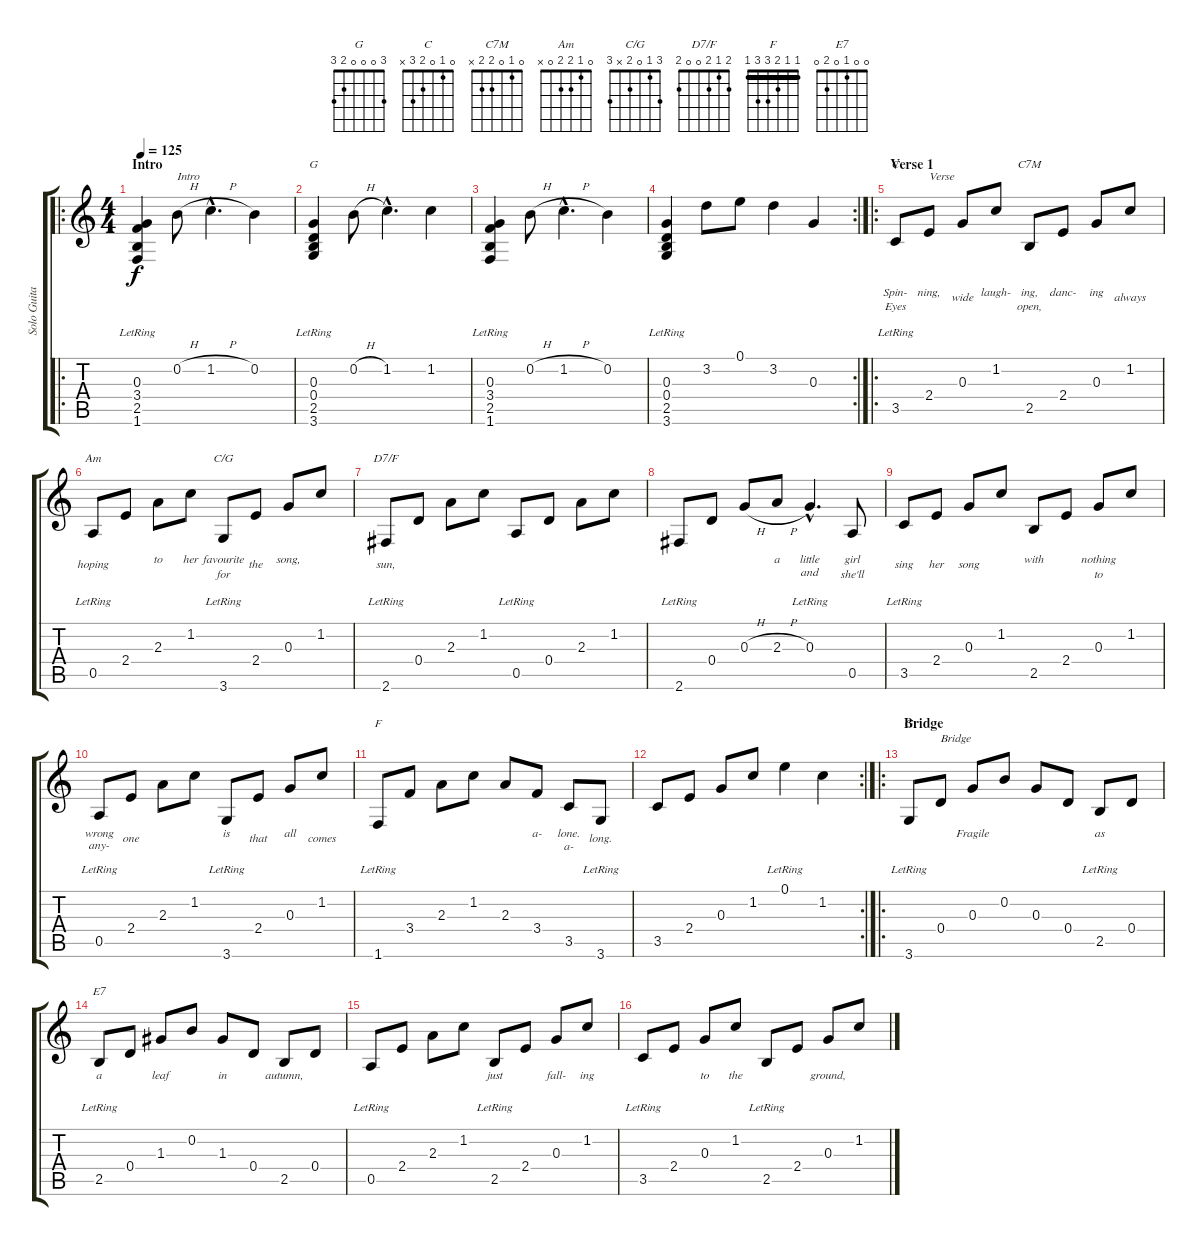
\track ("Solo Guitar Arr. by C. Lemon" "Solo Guita") {instrument acousticguitarnylon}
\staff {score tabs}
\tuning (E4 B3 G3 D3 A2 E2) {hide}
\chord ("G" x 0 0 0 2 3)
\chord ("C" 0 1 0 2 3 x)
\chord ("C7M" 0 1 0 2 2 x)
\chord ("Am" 0 1 2 2 0 x)
\chord ("C/G" 3 1 0 2 x 3)
\chord ("D7/F" 2 1 2 0 0 2)
\chord ("F" 1 1 2 3 3 1) {barre 1}
\chord ("G" 3 0 0 0 2 3)
\chord ("E7" 0 0 1 0 2 0)
\ro
\ts (4 4)
\section ("" "Intro")
\tempo 125
\clef g2
\ks c
(0.3 3.4{lr} 2.5{lr} 1.6).4{dy f instrument acousticguitarnylon} 0.2{h}.8{txt "Intro"} 1.2{h hac}.4{d} 0.2.4 |
(0.3{lr} 0.4 2.5 3.6).4{ch "G"} 0.2{h}.8 1.2{hac}.4{d} 1.2.4 |
(0.3 3.4{lr} 2.5{lr} 1.6).4 0.2{h}.8 1.2{h hac}.4{d} 0.2.4 |
\rc 2
(0.3 0.4{lr} 2.5 3.6).4 3.2.8 0.1.8 3.2.4 0.3.4 |
\ro
\section ("" "Verse 1")
3.5{lr}.8{ch "C" lyrics (0 "Spin-") lyrics (1 "Eyes") lyrics (2 "") lyrics (3 "") lyrics (4 "")} 2.4.8{txt "Verse" lyrics (0 "ning,") lyrics (1 "") lyrics (2 "") lyrics (3 "") lyrics (4 "")} 0.3.8{lyrics (0 "") lyrics (1 "wide") lyrics (2 "") lyrics (3 "") lyrics (4 "")} 1.2.8{lyrics (0 "laugh-") lyrics (1 "") lyrics (2 "") lyrics (3 "") lyrics (4 "")} 2.5.8{ch "C7M" lyrics (0 "ing,") lyrics (1 "open,") lyrics (2 "") lyrics (3 "") lyrics (4 "")} 2.4.8{lyrics (0 "danc-") lyrics (1 "") lyrics (2 "") lyrics (3 "") lyrics (4 "")} 0.3.8{lyrics (0 "ing") lyrics (1 "") lyrics (2 "") lyrics (3 "") lyrics (4 "")} 1.2.8{lyrics (0 "") lyrics (1 "always") lyrics (2 "") lyrics (3 "") lyrics (4 "")} |
0.5{lr}.8{ch "Am" lyrics (0 "") lyrics (1 "hoping") lyrics (2 "") lyrics (3 "") lyrics (4 "")} 2.4.8{lyrics (0 "") lyrics (1 "") lyrics (2 "") lyrics (3 "") lyrics (4 "")} 2.3.8{lyrics (0 "to") lyrics (1 "") lyrics (2 "") lyrics (3 "") lyrics (4 "")} 1.2.8{lyrics (0 "her") lyrics (1 "") lyrics (2 "") lyrics (3 "") lyrics (4 "")} 3.6{lr}.8{ch "C/G" lyrics (0 "favourite") lyrics (1 "for") lyrics (2 "") lyrics (3 "") lyrics (4 "")} 2.4.8{lyrics (0 "") lyrics (1 "the") lyrics (2 "") lyrics (3 "") lyrics (4 "")} 0.3.8{lyrics (0 "song,") lyrics (1 "") lyrics (2 "") lyrics (3 "") lyrics (4 "")} 1.2.8{lyrics (0 "") lyrics (1 "") lyrics (2 "") lyrics (3 "") lyrics (4 "")} |
2.6{lr}.8{ch "D7/F" lyrics (0 "") lyrics (1 "sun,") lyrics (2 "") lyrics (3 "") lyrics (4 "")} 0.4.8{lyrics (0 "") lyrics (1 "") lyrics (2 "") lyrics (3 "") lyrics (4 "")} 2.3.8{lyrics (0 "") lyrics (1 "") lyrics (2 "") lyrics (3 "") lyrics (4 "")} 1.2.8{lyrics (0 "") lyrics (1 "") lyrics (2 "") lyrics (3 "") lyrics (4 "")} 0.5{lr}.8{lyrics (0 "") lyrics (1 "") lyrics (2 "") lyrics (3 "") lyrics (4 "")} 0.4.8{lyrics (0 "") lyrics (1 "") lyrics (2 "") lyrics (3 "") lyrics (4 "")} 2.3.8{lyrics (0 "") lyrics (1 "") lyrics (2 "") lyrics (3 "") lyrics (4 "")} 1.2.8{lyrics (0 "") lyrics (1 "") lyrics (2 "") lyrics (3 "") lyrics (4 "")} |
2.6{lr}.8{lyrics (0 "") lyrics (1 "") lyrics (2 "") lyrics (3 "") lyrics (4 "")} 0.4.8{lyrics (0 "") lyrics (1 "") lyrics (2 "") lyrics (3 "") lyrics (4 "")} 0.3{h}.8{lyrics (0 "") lyrics (1 "") lyrics (2 "") lyrics (3 "") lyrics (4 "")} 2.3{h}.8{lyrics (0 "a") lyrics (1 "") lyrics (2 "") lyrics (3 "") lyrics (4 "")} 0.3{hac lr}.4{d lyrics (0 "little") lyrics (1 "and") lyrics (2 "") lyrics (3 "") lyrics (4 "")} 0.5.8{lyrics (0 "girl") lyrics (1 "she'll") lyrics (2 "") lyrics (3 "") lyrics (4 "")} |
3.5{lr}.8{lyrics (0 "") lyrics (1 "sing") lyrics (2 "") lyrics (3 "") lyrics (4 "")} 2.4.8{lyrics (0 "") lyrics (1 "her") lyrics (2 "") lyrics (3 "") lyrics (4 "")} 0.3.8{lyrics (0 "") lyrics (1 "song") lyrics (2 "") lyrics (3 "") lyrics (4 "")} 1.2.8{lyrics (0 "") lyrics (1 "") lyrics (2 "") lyrics (3 "") lyrics (4 "")} 2.5.8{lyrics (0 "with") lyrics (1 "") lyrics (2 "") lyrics (3 "") lyrics (4 "")} 2.4.8{lyrics (0 "") lyrics (1 "") lyrics (2 "") lyrics (3 "") lyrics (4 "")} 0.3.8{lyrics (0 "nothing") lyrics (1 "to") lyrics (2 "") lyrics (3 "") lyrics (4 "")} 1.2.8{lyrics (0 "") lyrics (1 "") lyrics (2 "") lyrics (3 "") lyrics (4 "")} |
0.5{lr}.8{lyrics (0 "wrong") lyrics (1 "any-") lyrics (2 "") lyrics (3 "") lyrics (4 "")} 2.4.8{lyrics (0 "") lyrics (1 "one") lyrics (2 "") lyrics (3 "") lyrics (4 "")} 2.3.8{lyrics (0 "") lyrics (1 "") lyrics (2 "") lyrics (3 "") lyrics (4 "")} 1.2.8{lyrics (0 "") lyrics (1 "") lyrics (2 "") lyrics (3 "") lyrics (4 "")} 3.6{lr}.8{lyrics (0 "is") lyrics (1 "") lyrics (2 "") lyrics (3 "") lyrics (4 "")} 2.4.8{lyrics (0 "") lyrics (1 "that") lyrics (2 "") lyrics (3 "") lyrics (4 "")} 0.3.8{lyrics (0 "all") lyrics (1 "") lyrics (2 "") lyrics (3 "") lyrics (4 "")} 1.2.8{lyrics (0 "") lyrics (1 "comes") lyrics (2 "") lyrics (3 "") lyrics (4 "")} |
1.6{lr}.8{ch "F" lyrics (0 "") lyrics (1 "") lyrics (2 "") lyrics (3 "") lyrics (4 "")} 3.4.8{lyrics (0 "") lyrics (1 "") lyrics (2 "") lyrics (3 "") lyrics (4 "")} 2.3.8{lyrics (0 "") lyrics (1 "") lyrics (2 "") lyrics (3 "") lyrics (4 "")} 1.2.8{lyrics (0 "") lyrics (1 "") lyrics (2 "") lyrics (3 "") lyrics (4 "")} 2.3.8{lyrics (0 "") lyrics (1 "") lyrics (2 "") lyrics (3 "") lyrics (4 "")} 3.4.8{lyrics (0 "a-") lyrics (1 "") lyrics (2 "") lyrics (3 "") lyrics (4 "")} 3.5.8{lyrics (0 "lone.") lyrics (1 "a-") lyrics (2 "") lyrics (3 "") lyrics (4 "")} 3.6{lr}.8{lyrics (0 "") lyrics (1 "long.") lyrics (2 "") lyrics (3 "") lyrics (4 "")} |
\rc 2
3.5.8{lyrics (0 "") lyrics (1 "") lyrics (2 "") lyrics (3 "") lyrics (4 "")} 2.4.8{lyrics (0 "") lyrics (1 "") lyrics (2 "") lyrics (3 "") lyrics (4 "")} 0.3.8{lyrics (0 "") lyrics (1 "") lyrics (2 "") lyrics (3 "") lyrics (4 "")} 1.2.8{lyrics (0 "") lyrics (1 "") lyrics (2 "") lyrics (3 "") lyrics (4 "")} 0.1{lr}.4{lyrics (0 "") lyrics (1 "") lyrics (2 "") lyrics (3 "") lyrics (4 "")} 1.2.4{lyrics (0 "") lyrics (1 "") lyrics (2 "") lyrics (3 "") lyrics (4 "")} |
\ro
\section ("" "Bridge")
3.6{lr}.8{ch "G" lyrics (0 "") lyrics (1 "") lyrics (2 "") lyrics (3 "") lyrics (4 "")} 0.4.8{txt "Bridge" lyrics (0 "") lyrics (1 "") lyrics (2 "") lyrics (3 "") lyrics (4 "")} 0.3.8{lyrics (0 "Fragile") lyrics (1 "") lyrics (2 "") lyrics (3 "") lyrics (4 "")} 0.2.8{lyrics (0 "") lyrics (1 "") lyrics (2 "") lyrics (3 "") lyrics (4 "")} 0.3.8{lyrics (0 "") lyrics (1 "") lyrics (2 "") lyrics (3 "") lyrics (4 "")} 0.4.8{lyrics (0 "") lyrics (1 "") lyrics (2 "") lyrics (3 "") lyrics (4 "")} 2.5{lr}.8{lyrics (0 "as") lyrics (1 "") lyrics (2 "") lyrics (3 "") lyrics (4 "")} 0.4.8{lyrics (0 "") lyrics (1 "") lyrics (2 "") lyrics (3 "") lyrics (4 "")} |
2.5{lr}.8{ch "E7" lyrics (0 "a") lyrics (1 "") lyrics (2 "") lyrics (3 "") lyrics (4 "")} 0.4.8{lyrics (0 "") lyrics (1 "") lyrics (2 "") lyrics (3 "") lyrics (4 "")} 1.3.8{lyrics (0 "leaf") lyrics (1 "") lyrics (2 "") lyrics (3 "") lyrics (4 "")} 0.2.8{lyrics (0 "") lyrics (1 "") lyrics (2 "") lyrics (3 "") lyrics (4 "")} 1.3.8{lyrics (0 "in") lyrics (1 "") lyrics (2 "") lyrics (3 "") lyrics (4 "")} 0.4.8{lyrics (0 "") lyrics (1 "") lyrics (2 "") lyrics (3 "") lyrics (4 "")} 2.5.8{lyrics (0 "autumn,") lyrics (1 "") lyrics (2 "") lyrics (3 "") lyrics (4 "")} 0.4.8{lyrics (0 "") lyrics (1 "") lyrics (2 "") lyrics (3 "") lyrics (4 "")} |
0.5{lr}.8{lyrics (0 "") lyrics (1 "") lyrics (2 "") lyrics (3 "") lyrics (4 "")} 2.4.8{lyrics (0 "") lyrics (1 "") lyrics (2 "") lyrics (3 "") lyrics (4 "")} 2.3.8{lyrics (0 "") lyrics (1 "") lyrics (2 "") lyrics (3 "") lyrics (4 "")} 1.2.8{lyrics (0 "") lyrics (1 "") lyrics (2 "") lyrics (3 "") lyrics (4 "")} 2.5{lr}.8{lyrics (0 "just") lyrics (1 "") lyrics (2 "") lyrics (3 "") lyrics (4 "")} 2.4.8{lyrics (0 "") lyrics (1 "") lyrics (2 "") lyrics (3 "") lyrics (4 "")} 0.3.8{lyrics (0 "fall-") lyrics (1 "") lyrics (2 "") lyrics (3 "") lyrics (4 "")} 1.2.8{lyrics (0 "ing") lyrics (1 "") lyrics (2 "") lyrics (3 "") lyrics (4 "")} |
3.5{lr}.8{lyrics (0 "") lyrics (1 "") lyrics (2 "") lyrics (3 "") lyrics (4 "")} 2.4.8{lyrics (0 "") lyrics (1 "") lyrics (2 "") lyrics (3 "") lyrics (4 "")} 0.3.8{lyrics (0 "to") lyrics (1 "") lyrics (2 "") lyrics (3 "") lyrics (4 "")} 1.2.8{lyrics (0 "the") lyrics (1 "") lyrics (2 "") lyrics (3 "") lyrics (4 "")} 2.5{lr}.8{lyrics (0 "") lyrics (1 "") lyrics (2 "") lyrics (3 "") lyrics (4 "")} 2.4.8{lyrics (0 "") lyrics (1 "") lyrics (2 "") lyrics (3 "") lyrics (4 "")} 0.3.8{lyrics (0 "ground,") lyrics (1 "") lyrics (2 "") lyrics (3 "") lyrics (4 "")} 1.2.8{lyrics (0 "") lyrics (1 "") lyrics (2 "") lyrics (3 "") lyrics (4 "")}
